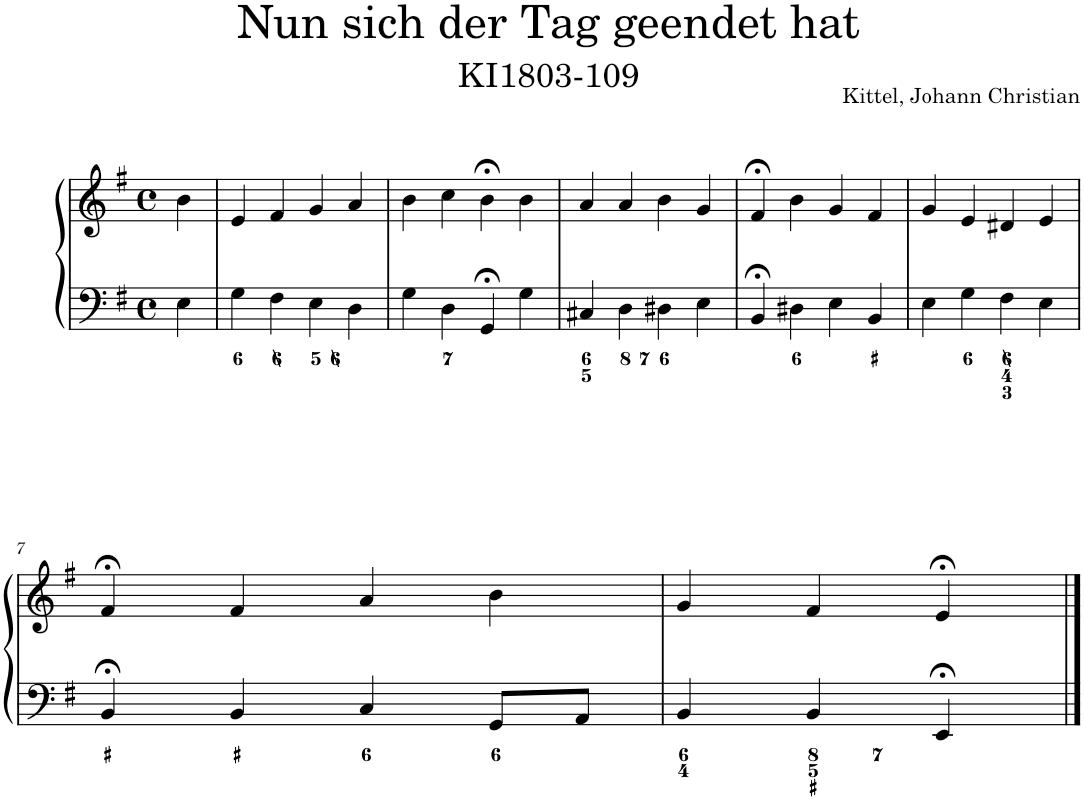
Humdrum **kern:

**kern	**kern
*part1	*part1
*staff2	*staff1
*I"Piano	*
*I'Pno.	*
*clefF4	*clefG2
*k[f#]	*k[f#]
*M4/4	*M4/4
*met(c)	*met(c)
=1	=1
4E\	4b\
=2	=2
4G\	4e/
4F#\	4f#/
4E\	4g/
4D\	4a/
=3	=3
4G\	4b\
4D\	4cc\
4GG;</	4b;<\
4G\	4b\
=4	=4
4C#X/	4a/
4D\	4a/
4D#X\	4b\
4E\	4g/
=5	=5
4BB;</	4f#;</
4D#X\	4b\
4E\	4g/
4BB/	4f#/
=6	=6
4E\	4g/
4G\	4e/
4F#\	4d#X/
4E\	4e/
!!LO:LB:g=z
=7	=7
4BB;</	4f#;</
4BB/	4f#/
4C/	4a/
8GG/L	4b\
8AA/J	.
=8	=8
4BB/	4g/
4BB/	4f#/
4EE;</	4e;</
==	==
*-	*-
